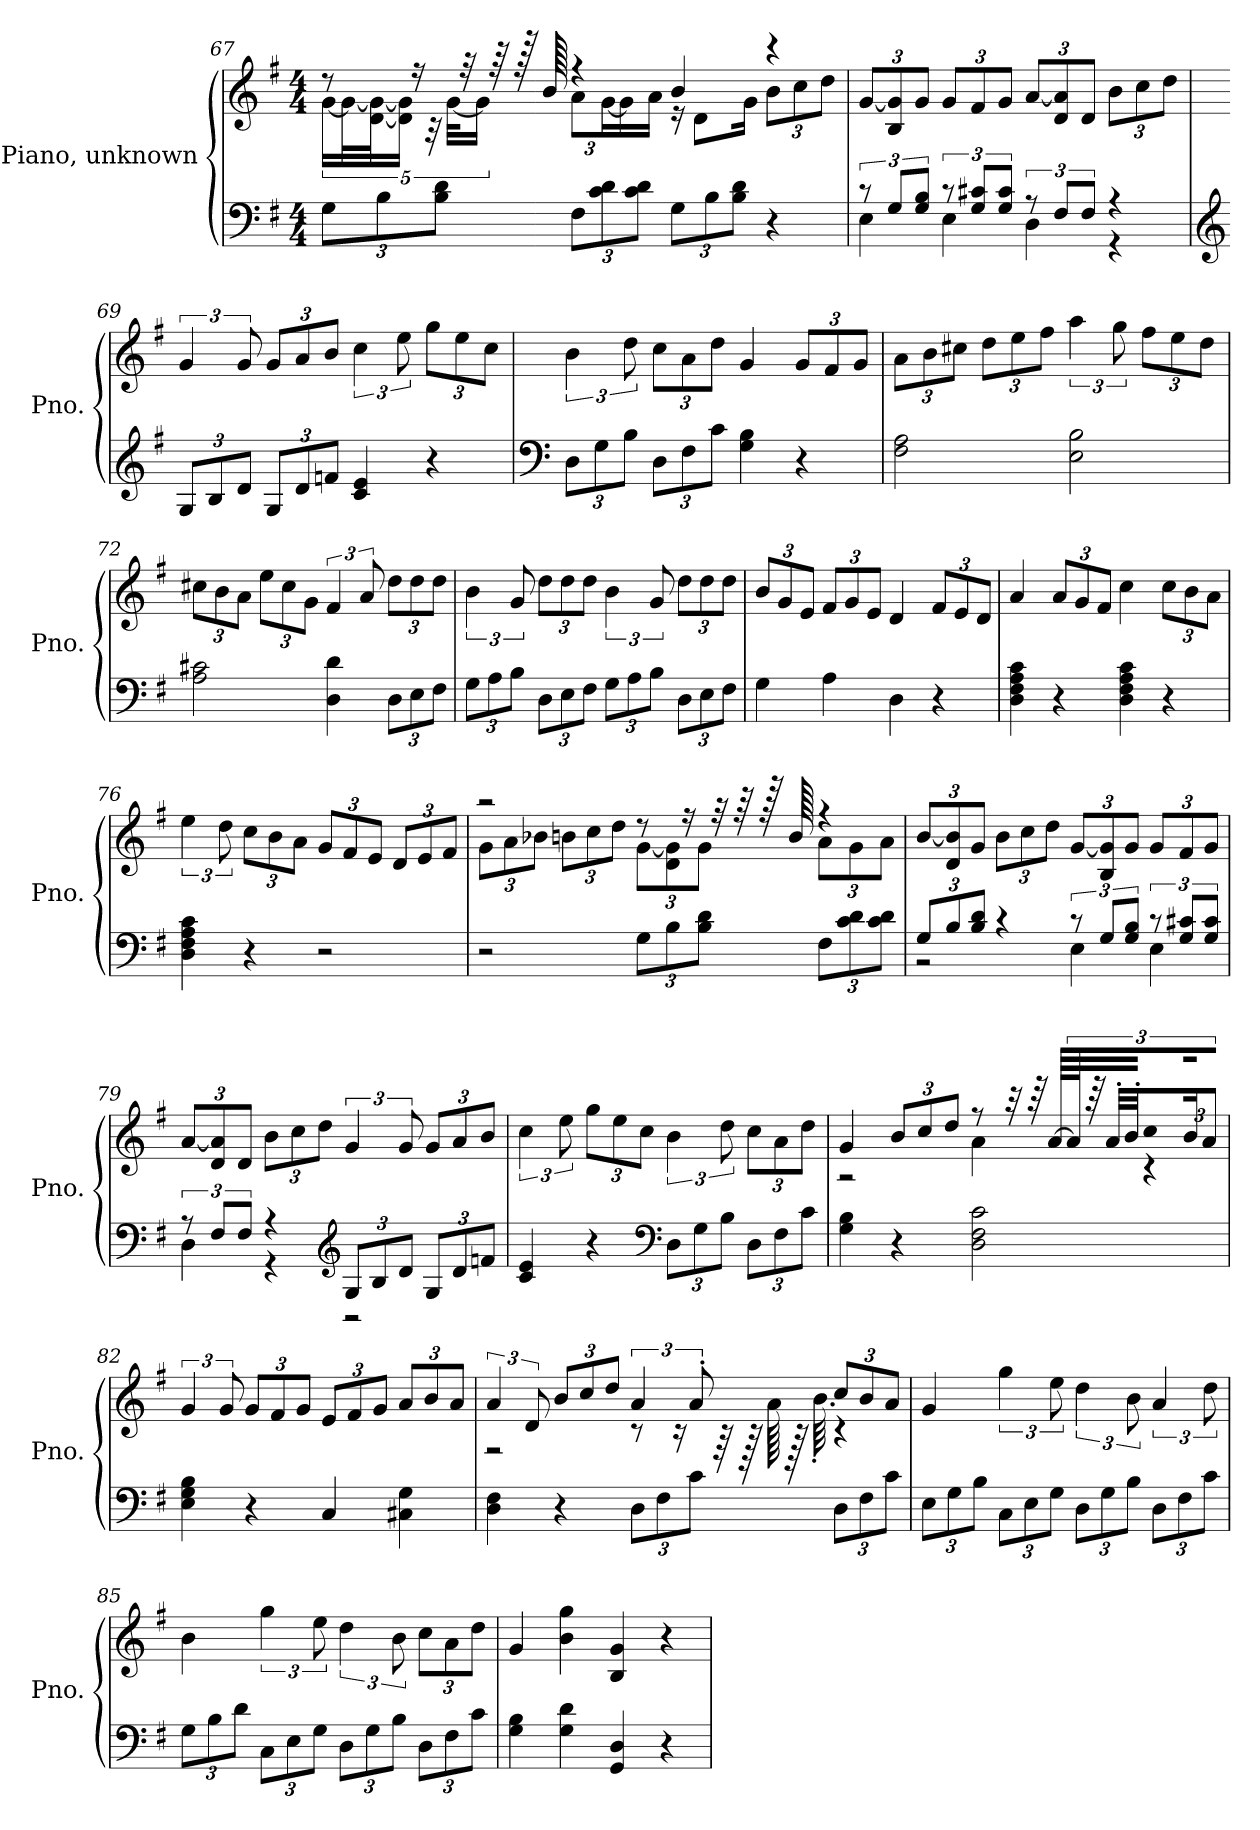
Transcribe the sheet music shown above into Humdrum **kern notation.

**kern	**kern
*part1	*part1
*staff2	*staff1
*I"Piano, unknown	*
*I'Pno.	*
*clefF4	*clefG2
*k[f#]	*k[f#]
*M4/4	*M4/4
*Xbrackettup	*
=67	=67
*	*^
12G\L	8r	[20g\LL
.	.	40g\L_
.	.	[40d\ 40g\_J
12B\	.	.
.	.	20d\] 20g\]JJ
.	16r	.
.	.	40r
12B\ 12d\J	.	.
.	.	[40g\KLL
.	32r	.
.	.	20g\JJ]
.	64r	.
.	128r	.
.	128b/	.
*	*	*Xbrackettup
12F#\L	4r	12a\L
12c\ 12d\	.	[24g\L
.	.	16g\]
12c\ 12d\J	.	.
.	.	16a\JJ
12G\L	4b/	16r
.	.	8d\L
12B\	.	.
12B\ 12d\J	.	.
.	.	16g\Jk
4r	4r	12b\L
.	.	12cc\
.	.	12dd\J
*	*v	*v
!!LO:LB:g=z
=68	=68
*brackettup	*
*^	*
12r	4E\	[12g/L
12G/L	.	12B/ 12g/]
12G/ 12B/J	.	12g/J
12r	4E\	12g/L
12G/ 12c#X/L	.	12f#/
12G/ 12c#/J	.	12g/J
12r	4D\	[12a/L
12F#/L	.	12d/ 12a/]
12F#/J	.	12d/J
4r	4r	12b\L
.	.	12cc\
.	.	12dd\J
*v	*v	*
=69	=69
*clefG2	*
*Xbrackettup	*brackettup
12G/L	6g/
12B/	.
12d/J	12g/
*	*Xbrackettup
12G/L	12g/L
12d/	12a/
12fn/J	12b/J
*	*brackettup
4c/ 4e/	6cc\
.	12ee\
*	*Xbrackettup
4r	12gg\L
.	12ee\
.	12cc\J
=70	=70
*clefF4	*
*	*brackettup
12D\L	6b\
12G\	.
12B\J	12dd\
*	*Xbrackettup
12D\L	12cc\L
12F#\	12a\
12c\J	12dd\J
4G\ 4B\	4g/
4r	12g/L
.	12f#/
.	12g/J
!!LO:PB:g=z
=71	=71
2F#\ 2A\	12a\L
.	12b\
.	12cc#X\J
.	12dd\L
.	12ee\
.	12ff#\J
*	*brackettup
2E\ 2B\	6aa\
.	12gg\
*	*Xbrackettup
.	12ff#\L
.	12ee\
.	12dd\J
=72	=72
2A\ 2c#X\	12cc#X\L
.	12b\
.	12a\J
.	12ee\L
.	12cc#\
.	12g\J
*	*brackettup
4D\ 4d\	6f#/
.	12a/
*	*Xbrackettup
12D\L	12dd\L
12E\	12dd\
12F#\J	12dd\J
=73	=73
*	*brackettup
12G\L	6b\
12A\	.
12B\J	12g/
*	*Xbrackettup
12D\L	12dd\L
12E\	12dd\
12F#\J	12dd\J
*	*brackettup
12G\L	6b\
12A\	.
12B\J	12g/
*	*Xbrackettup
12D\L	12dd\L
12E\	12dd\
12F#\J	12dd\J
!!LO:LB:g=z
=74	=74
4G\	12b/L
.	12g/
.	12e/J
4A\	12f#/L
.	12g/
.	12e/J
4D\	4d/
4r	12f#/L
.	12e/
.	12d/J
=75	=75
4D\ 4F#\ 4A\ 4c\	4a/
4r	12a/L
.	12g/
.	12f#/J
4D\ 4F#\ 4A\ 4c\	4cc\
4r	12cc\L
.	12b\
.	12a\J
=76	=76
*	*brackettup
4D\ 4F#\ 4A\ 4c\	6ee\
.	12dd\
*	*Xbrackettup
4r	12cc\L
.	12b\
.	12a\J
2r	12g/L
.	12f#/
.	12e/J
.	12d/L
.	12e/
.	12f#/J
!!LO:LB:g=z
=77	=77
*	*^
2r	2r	12g\L
.	.	12a\
.	.	12b-X\J
.	.	12bn\L
.	.	12cc\
.	.	12dd\J
12G\L	8r	[12g\L
12B\	.	12d\ 12g\]
.	16r	.
12B\ 12d\J	.	12g\J
.	32r	.
.	64r	.
.	128r	.
.	128b/	.
12F#\L	4r	12a\L
12c\ 12d\	.	12g\
12c\ 12d\J	.	12a\J
*	*v	*v
=78	=78
*^	*
12G/L	2r	[12b/L
12B/	.	12d/ 12b/]
12B/ 12d/J	.	12g/J
4r	.	12b\L
.	.	12cc\
.	.	12dd\J
*brackettup	*	*
12r	4E\	[12g/L
12G/L	.	12B/ 12g/]
12G/ 12B/J	.	12g/J
12r	4E\	12g/L
12G/ 12c#X/L	.	12f#/
12G/ 12c#/J	.	12g/J
!!LO:LB:g=z
=79	=79	=79
12r	4D\	[12a/L
12F#/L	.	12d/ 12a/]
12F#/J	.	12d/J
4r	4r	12b\L
.	.	12cc\
.	.	12dd\J
*clefG2	*	*
*Xbrackettup	*	*brackettup
12G/L	2r	6g/
12B/	.	.
12d/J	.	12g/
*	*	*Xbrackettup
12G/L	.	12g/L
12d/	.	12a/
12fn/J	.	12b/J
*v	*v	*
=80	=80
*	*brackettup
4c/ 4e/	6cc\
.	12ee\
*	*Xbrackettup
4r	12gg\L
.	12ee\
.	12cc\J
*clefF4	*
*	*brackettup
12D\L	6b\
12G\	.
12B\J	12dd\
*	*Xbrackettup
12D\L	12cc\L
12F#\	12a\
12c\J	12dd\J
=81	=81
*	*^
4G\ 4B\	4g/	2r
4r	12b/L	.
.	12cc/	.
.	12dd/J	.
2D\ 2F#\ 2c\	8r	4a\
.	32r	.
.	64r	.
.	[64a/LLLL	.
*	*brackettup	*
.	96a/JJJJ]	.
.	96r	.
.	48a'/LLL	.
.	48b'/JJ	.
.	8cc/	4r
*	*Xbrackettup	*
.	24b/K	.
.	12a/J	.
*	*v	*v
!!LO:LB:g=z
=82	=82
*	*brackettup
4E\ 4G\ 4B\	6g/
.	12g/
*	*Xbrackettup
4r	12g/L
.	12f#/
.	12g/J
4C/	12e/L
.	12f#/
.	12g/J
4C#X\ 4G\	12a/L
.	12b/
.	12a/J
=83	=83
*	*brackettup
*	*^
4D\ 4F#\	6a/	2r
.	12d/	.
*	*Xbrackettup	*
4r	12b/L	.
.	12cc/	.
.	12dd/J	.
*	*brackettup	*
12D\L	6a/	8r
12F#\	.	.
.	.	16r
12c\J	12a'/	.
.	.	64r
.	.	128r
.	.	128a\
.	.	128r
.	.	64.b'\
*	*Xbrackettup	*
12D\L	12cc/L	4r
12F#\	12b/	.
12c\J	12a/J	.
*	*v	*v
=84	=84
12E\L	4g/
12G\	.
12B\J	.
*	*brackettup
12C\L	6gg\
12E\	.
12G\J	12ee\
12D\L	6dd\
12G\	.
12B\J	12b\
12D\L	6a/
12F#\	.
12c\J	12dd\
!!LO:LB:g=z
=85	=85
12G\L	4b\
12B\	.
12d\J	.
12C\L	6gg\
12E\	.
12G\J	12ee\
12D\L	6dd\
12G\	.
12B\J	12b\
*	*Xbrackettup
12D\L	12cc\L
12F#\	12a\
12c\J	12dd\J
=86	=86
4G\ 4B\	4g/
4G\ 4d\	4b\ 4gg\
4GG/ 4D/	4B/ 4g/
4r	4r
=	=
*-	*-
